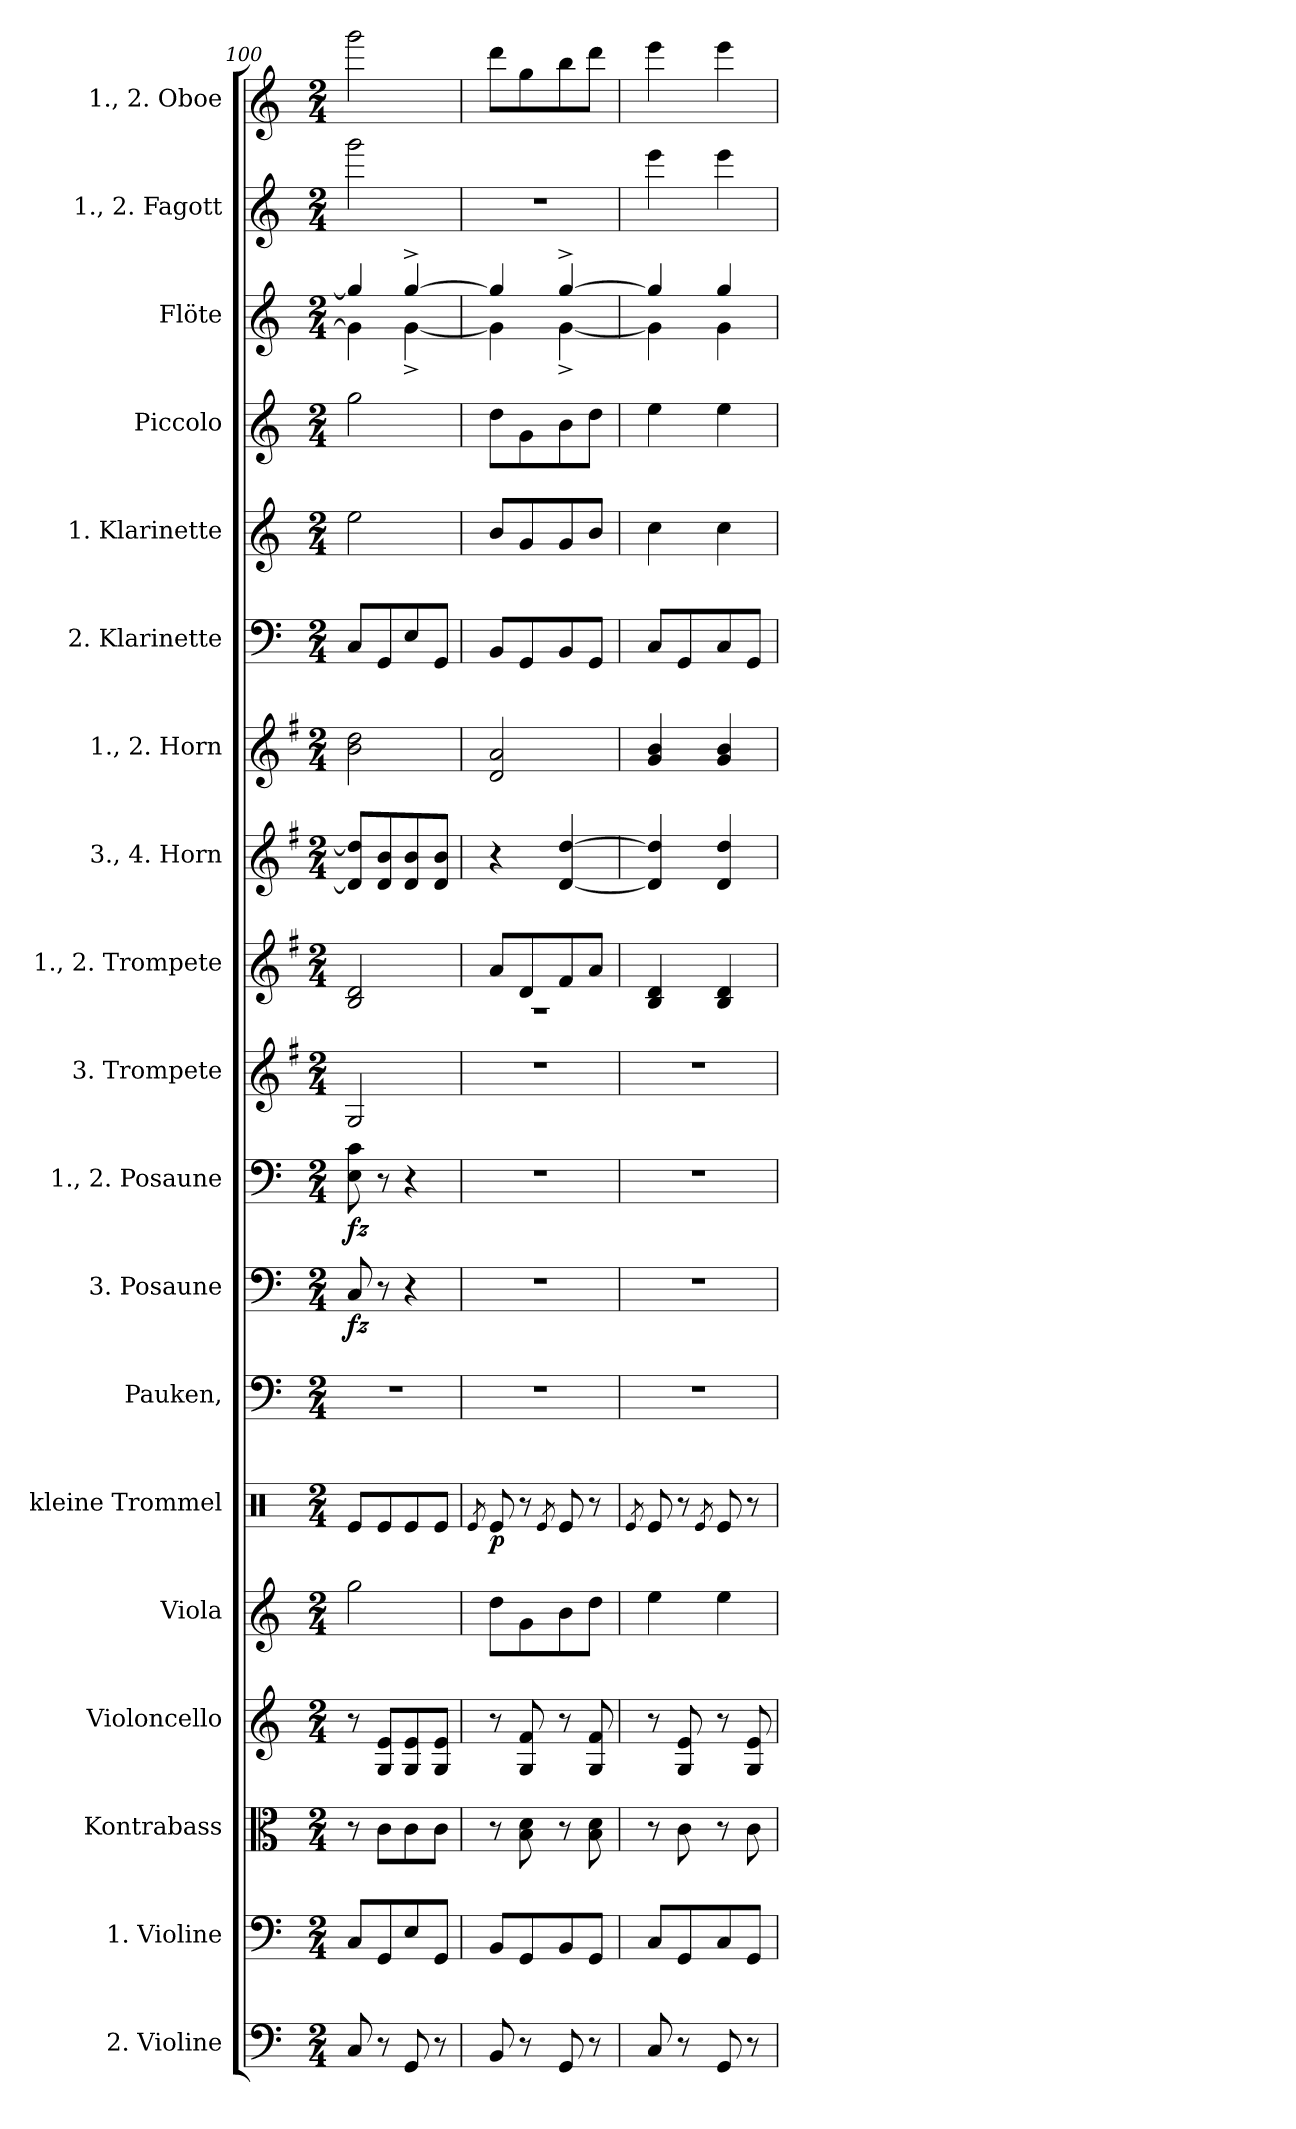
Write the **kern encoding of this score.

**kern	**kern	**kern	**kern	**kern	**kern	**dynam	**kern	**kern	**dynam	**kern	**dynam	**kern	**kern	**kern	**kern	**kern	**kern	**kern	**kern	**kern	**kern
*part19	*part18	*part17	*part16	*part15	*part14	*part14	*part13	*part12	*part12	*part11	*part11	*part10	*part9	*part8	*part7	*part6	*part5	*part4	*part3	*part2	*part1
*staff19	*staff18	*staff17	*staff16	*staff15	*staff14	*staff14	*staff13	*staff12	*staff12	*staff11	*staff11	*staff10	*staff9	*staff8	*staff7	*staff6	*staff5	*staff4	*staff3	*staff2	*staff1
*I"2. Violine	*I"1. Violine	*I"Kontrabass	*I"Violoncello	*I"Viola	*I"kleine Trommel	*	*I"Pauken,	*I"3. Posaune	*	*I"1., 2. Posaune	*	*I"3. Trompete	*I"1., 2. Trompete	*I"3., 4. Horn	*I"1., 2. Horn	*I"2. Klarinette	*I"1. Klarinette	*I"Piccolo	*I"Flöte	*I"1., 2. Fagott	*I"1., 2. Oboe
*I'2. Vl.	*I'1. Vl.	*I'Kb.	*I'Vc.	*I'Va.	*I'kl. Tr.	*	*I'Pk.,	*I'3. Pos.	*	*I'1., 2. Pos.	*	*I'3. Trp.	*I'1., 2. Trp.	*I'3., 4. Hr.	*I'1., 2.  Hr.	*I'2. Klar.	*I'1. Klar.	*I'Picc.	*I'Fl.	*I'1., 2. Fag.	*I'1., 2. Ob.
*clefF4	*clefF4	*clefC3	*clefG2	*clefG2	*clefX	*	*clefF4	*clefF4	*	*clefF4	*	*clefG2	*clefG2	*clefG2	*clefG2	*clefF4	*clefG2	*clefG2	*clefG2	*clefG2	*clefG2
*ITrd7c12	*	*	*	*	*	*	*	*	*	*	*	*ITrd-3c-5	*ITrd-3c-5	*ITrd4c7	*ITrd4c7	*	*ITrd1c2	*ITrd1c2	*	*ITrd-7c-12	*
*k[]	*k[]	*k[]	*k[]	*k[]	*k[]	*	*k[]	*k[]	*	*k[]	*	*k[]	*k[]	*k[]	*k[]	*k[]	*k[b-e-]	*k[b-e-]	*k[]	*k[]	*k[]
*M2/4	*M2/4	*M2/4	*M2/4	*M2/4	*M2/4	*	*M2/4	*M2/4	*	*M2/4	*	*M2/4	*M2/4	*M2/4	*M2/4	*M2/4	*M2/4	*M2/4	*M2/4	*M2/4	*M2/4
=100	=100	=100	=100	=100	=100	=100	=100	=100	=100	=100	=100	=100	=100	=100	=100	=100	=100	=100	=100	=100	=100
*	*	*	*	*	*	*	*	*	*	*	*	*	*	*	*	*	*	*	*^	*	*
!	!	!	!	!	!	!	!	!	!LO:DY:b	!	!LO:DY:b	!	!	!	!	!	!	!	!	!	!	!
8CC/	8C/L	8r	8r	2gg\	8Re/L	.	2r	8C/	fz	8E\ 8c\	fz	2c/	2e/ 2g/	8G]/ 8g]/L	2e\ 2g\	8C/L	2dd\	2ff\	4gg/]	4g\]	2gggg\	2ggg\
8r	8GG/	8c\L	8G/ 8e/L	.	8Re/	.	.	8r	.	8r	.	.	.	8G/ 8e/	.	8GG/	.	.	.	.	.	.
8GGG/	8E/	8c\	8G/ 8e/	.	8Re/	.	.	4r	.	4r	.	.	.	8G/ 8e/	.	8E/	.	.	[4gg^/	[4g^\	.	.
8r	8GG/J	8c\J	8G/ 8e/J	.	8Re/J	.	.	.	.	.	.	.	.	8G/ 8e/J	.	8GG/J	.	.	.	.	.	.
=101	=101	=101	=101	=101	=101	=101	=101	=101	=101	=101	=101	=101	=101	=101	=101	=101	=101	=101	=101	=101	=101	=101
.	.	.	.	.	8qRe/	.	.	.	.	.	.	.	.	.	.	.	.	.	.	.	.	.
*	*	*	*	*	*	*	*	*	*	*	*	*	*^	*	*	*	*	*	*	*	*	*
!	!	!	!	!	!	!LO:DY:b	!	!	!	!	!	!	!	!	!	!	!	!	!	!	!	!	!
8BBB/	8BB/L	8r	8r	8dd\L	8Re/	p	2r	2r	.	2r	.	2r	8dd/L	2r	4r	2G/ 2d/	8BB/L	8a/L	8cc\L	4gg/]	4g\]	2r	8ddd\L
8r	8GG/	8B\ 8d\	8G/ 8f/	8g\	8r	.	.	.	.	.	.	.	8g/	.	.	.	8GG/	8f/	8f\	.	.	.	8gg\
.	.	.	.	.	8qRe/	.	.	.	.	.	.	.	.	.	.	.	.	.	.	.	.	.	.
8GGG/	8BB/	8r	8r	8b\	8Re/	.	.	.	.	.	.	.	8b/	.	[4G/ [4g/	.	8BB/	8f/	8a\	[4gg^/	[4g^\	.	8bb\
8r	8GG/J	8B\ 8d\	8G/ 8f/	8dd\J	8r	.	.	.	.	.	.	.	8dd/J	.	.	.	8GG/J	8a/J	8cc\J	.	.	.	8ddd\J
*	*	*	*	*	*	*	*	*	*	*	*	*	*v	*v	*	*	*	*	*	*	*	*	*
=102	=102	=102	=102	=102	=102	=102	=102	=102	=102	=102	=102	=102	=102	=102	=102	=102	=102	=102	=102	=102	=102	=102
.	.	.	.	.	8qRe/	.	.	.	.	.	.	.	.	.	.	.	.	.	.	.	.	.
8CC/	8C/L	8r	8r	4ee\	8Re/	.	2r	2r	.	2r	.	2r	4e/ 4g/	4G]/ 4g]/	4c/ 4e/	8C/L	4b-\	4dd\	4gg/]	4g\]	4eeee\	4eee\
8r	8GG/	8c\	8G/ 8e/	.	8r	.	.	.	.	.	.	.	.	.	.	8GG/	.	.	.	.	.	.
.	.	.	.	.	8qRe/	.	.	.	.	.	.	.	.	.	.	.	.	.	.	.	.	.
8GGG/	8C/	8r	8r	4ee\	8Re/	.	.	.	.	.	.	.	4e/ 4g/	4G/ 4g/	4c/ 4e/	8C/	4b-\	4dd\	4gg/	4g\	4eeee\	4eee\
8r	8GG/J	8c\	8G/ 8e/	.	8r	.	.	.	.	.	.	.	.	.	.	8GG/J	.	.	.	.	.	.
*	*	*	*	*	*	*	*	*	*	*	*	*	*	*	*	*	*	*	*v	*v	*	*
=	=	=	=	=	=	=	=	=	=	=	=	=	=	=	=	=	=	=	=	=	=
*-	*-	*-	*-	*-	*-	*-	*-	*-	*-	*-	*-	*-	*-	*-	*-	*-	*-	*-	*-	*-	*-
